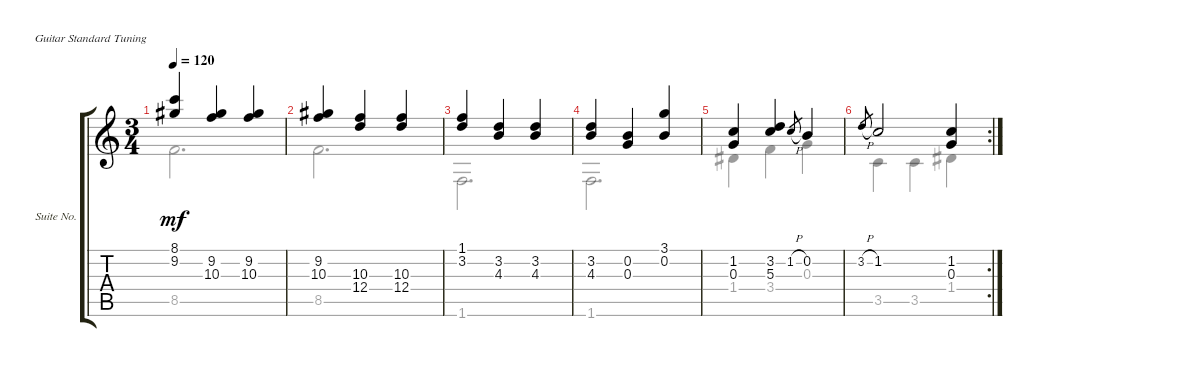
\bracketExtendMode groupsimilarinstruments
\firstSystemTrackNameOrientation horizontal
\otherSystemsTrackNameOrientation horizontal
\track ("Suite No. 9 In C (D9) - 7. Menuet II" "Suite No. ") {instrument acousticguitarnylon}
\staff {score tabs}
\tuning (E4 B3 G3 D3 A2 E2)
\voice
\ts (3 4)
\tempo 120
\clef g2
\ks c
(8.1 9.2).4{dy mf} (9.2 10.3).4 (9.2 10.3).4 |
(9.2 10.3).4 (10.3 12.4).4 (10.3 12.4).4 |
(1.1 3.2).4 (3.2 4.3).4 (3.2 4.3).4 |
(3.2 4.3).4 (0.2 0.3).4 (3.1 0.2).4 |
(1.2 0.3).4 (3.2 5.3).4 1.2{h}.8{gr} 0.2.4 |
\rc 2
3.2{h}.8{gr} 1.2.2 (1.2 0.3).4
\voice
\clef g2
\ottava regular
\simile none
\ks c
8.5.2{d dy mf} |
8.5.2{d} |
1.6.2{d} |
1.6.2{d} |
1.4.4 3.4.4 0.3.4 |
3.5.4 3.5.4 1.4.4
